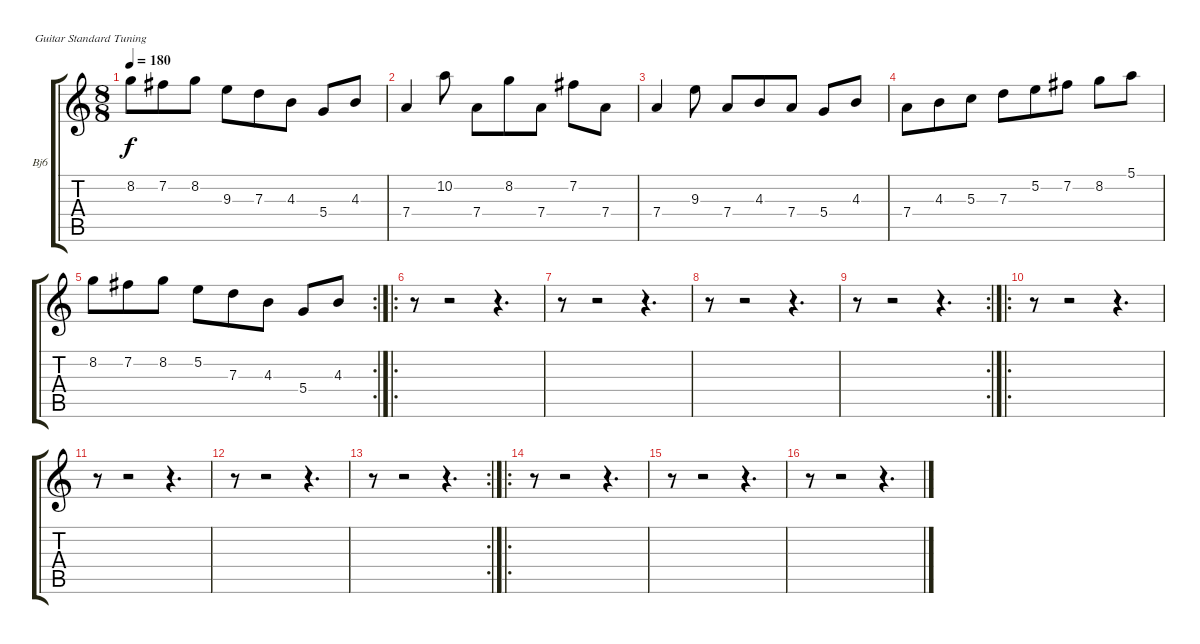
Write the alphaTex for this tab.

\bracketExtendMode groupsimilarinstruments
\firstSystemTrackNameOrientation horizontal
\otherSystemsTrackNameOrientation horizontal
\track ("Pista 2" "Bj6") {instrument banjo}
\staff {score tabs}
\tuning (E4 B3 G3 D3 A2 E2)
\displaytranspose 12
\ts (8 8)
\tempo 180
\clef g2
\ks c
8.2.8{dy f} 7.2.8 8.2.8 9.3.8 7.3.8 4.3.8 5.4.8 4.3.8 |
7.4.4 10.2.8 7.4.8 8.2.8 7.4.8 7.2.8 7.4.8 |
7.4.4 9.3.8 7.4.8 4.3.8 7.4.8 5.4.8 4.3.8 |
7.4.8 4.3.8 5.3.8 7.3.8 5.2.8 7.2.8 8.2.8 5.1.8 |
\rc 2
8.2.8 7.2.8 8.2.8 5.2.8 7.3.8 4.3.8 5.4.8 4.3.8 |
\ro
r.8 r.2 r.4{d} |
r.8 r.2 r.4{d} |
r.8 r.2 r.4{d} |
\rc 2
r.8 r.2 r.4{d} |
\ro
r.8 r.2 r.4{d} |
r.8 r.2 r.4{d} |
r.8 r.2 r.4{d} |
\rc 2
r.8 r.2 r.4{d} |
\ro
r.8 r.2 r.4{d} |
r.8 r.2 r.4{d} |
r.8 r.2 r.4{d}
